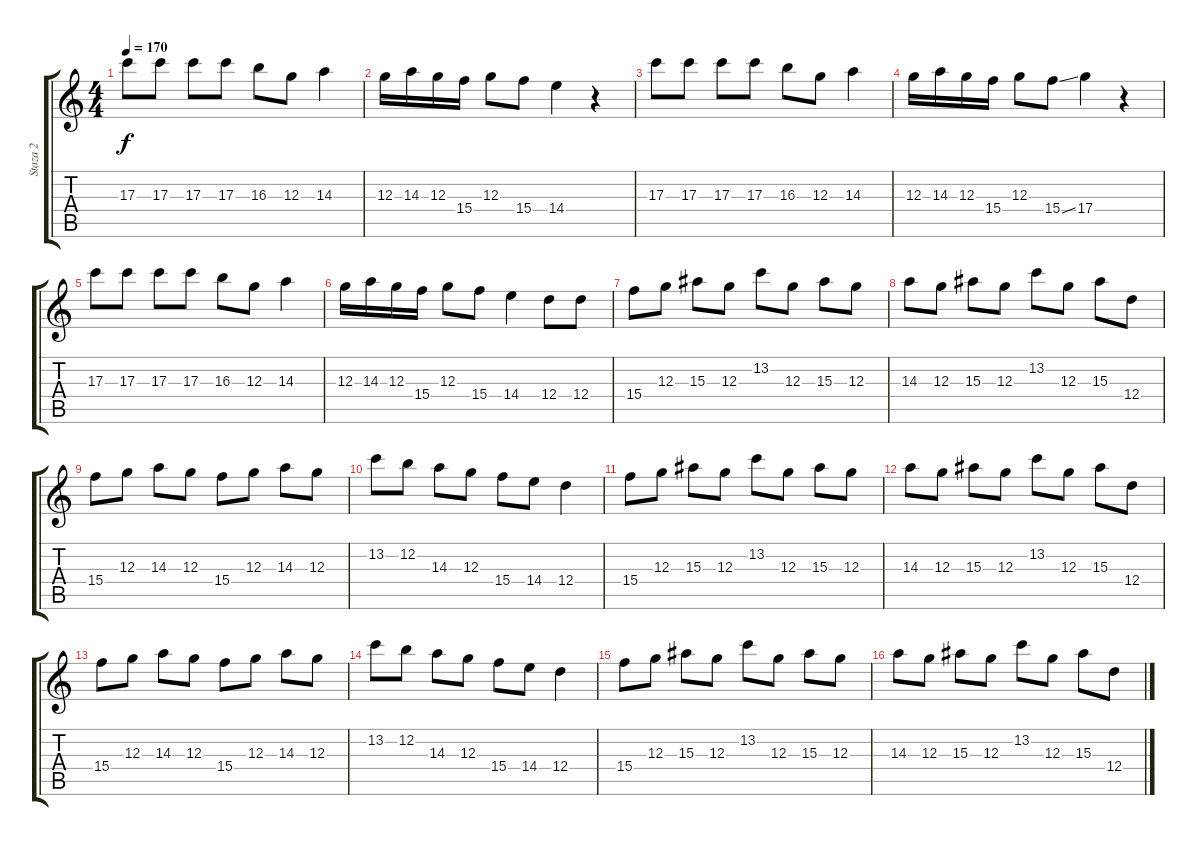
\track ("Staza 2" "Staza 2") {instrument distortionguitar}
\staff {score tabs}
\tuning (E4 B3 G3 D3 A2 E2) {hide}
\ts (4 4)
\tempo 170
\clef g2
\ks c
17.3.8{dy f} 17.3.8 17.3.8 17.3.8 16.3.8 12.3.8 14.3.4 |
12.3.16 14.3.16 12.3.16 15.4.16 12.3.8 15.4.8 14.4.4 r.4 |
17.3.8 17.3.8 17.3.8 17.3.8 16.3.8 12.3.8 14.3.4 |
12.3.16 14.3.16 12.3.16 15.4.16 12.3.8 15.4{ss}.8 17.4.4 r.4 |
17.3.8 17.3.8 17.3.8 17.3.8 16.3.8 12.3.8 14.3.4 |
12.3.16 14.3.16 12.3.16 15.4.16 12.3.8 15.4.8 14.4.4 12.4.8 12.4.8 |
15.4.8 12.3.8 15.3.8 12.3.8 13.2.8 12.3.8 15.3.8 12.3.8 |
14.3.8 12.3.8 15.3.8 12.3.8 13.2.8 12.3.8 15.3.8 12.4.8 |
15.4.8 12.3.8 14.3.8 12.3.8 15.4.8 12.3.8 14.3.8 12.3.8 |
13.2.8 12.2.8 14.3.8 12.3.8 15.4.8 14.4.8 12.4.4 |
15.4.8 12.3.8 15.3.8 12.3.8 13.2.8 12.3.8 15.3.8 12.3.8 |
14.3.8 12.3.8 15.3.8 12.3.8 13.2.8 12.3.8 15.3.8 12.4.8 |
15.4.8 12.3.8 14.3.8 12.3.8 15.4.8 12.3.8 14.3.8 12.3.8 |
13.2.8 12.2.8 14.3.8 12.3.8 15.4.8 14.4.8 12.4.4 |
15.4.8 12.3.8 15.3.8 12.3.8 13.2.8 12.3.8 15.3.8 12.3.8 |
14.3.8 12.3.8 15.3.8 12.3.8 13.2.8 12.3.8 15.3.8 12.4.8
